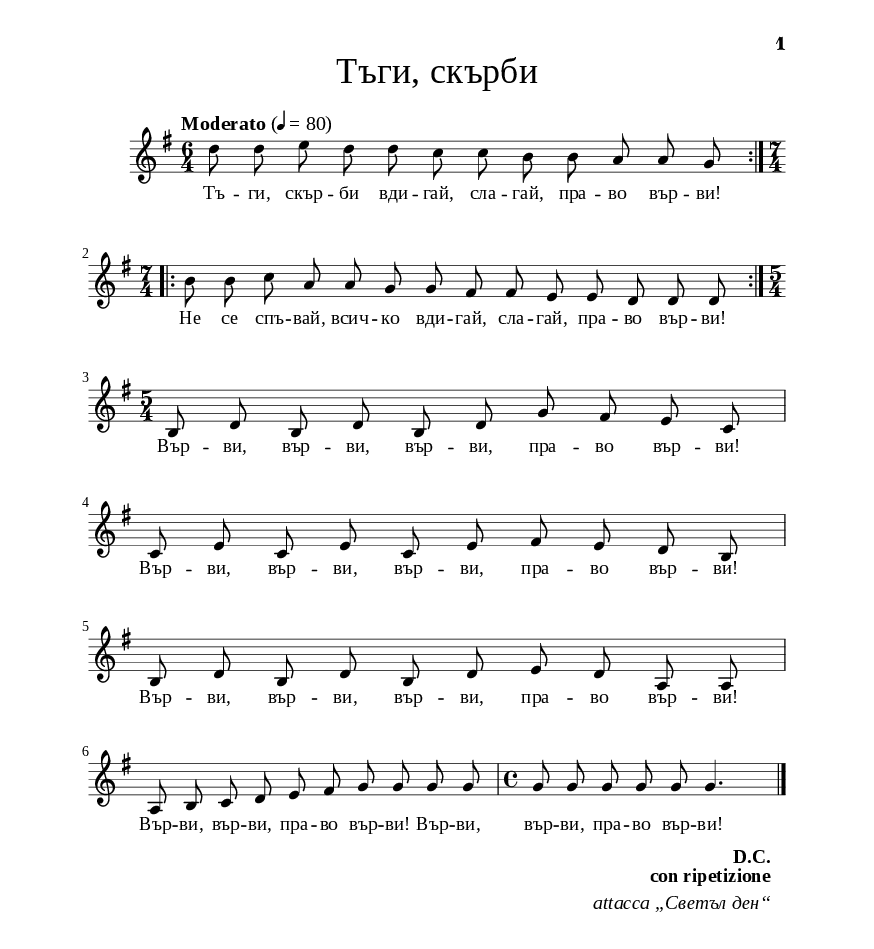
\version "2.24.4"

% include paper part and global functions
\include "include/globals.ily"

\bookpart {
  \label #'ref089
  \tocItem \markup "Тъги, скърби"
  \include "include/bookpart-paper.ily"
  \score {
    \include "include/score-layout.ily"

    \new Voice \absolute  {
      \clef treble
      \key g \major
      \time 6/4
      \tempoFunc "Moderato" 4 "80"
      \override Staff.BarLine.gap = 0.5
      \autoBeamOff


      d''8 d'' e'' d'' d''8 c'' c'' b' b'8 a' a' g' | \bar ":.|.:" \break


      \time 7/4 b' b' c'' a' a' g' g' fis' fis' e' e' d' d' d' | \bar ":|."

      \time 5/4 b d' b d' b d'

      g' fis' e' c' | \break

      c' e' c' e'  c' e' fis' e' d' b  |  \break

      b d' b d' b d' e' d' a a | \break
      a b c' d' e' fis' g' g' g' g' |
      \time 4/4  g' g' g' g' g' g'4.  |  \bar "|."

    }
    \addlyrics {
      Тъ -- ги, скър -- би вди  -- гай, сла  -- гай,

      пра  --  во вър -- ви!

      Не се спъ -- вай, всич -- ко вди -- гай,

      сла -- гай, пра -- во вър -- ви!

      Вър -- ви, вър -- ви, вър -- ви, пра -- во вър -- ви!

      Вър -- ви, вър -- ви, вър -- ви, пра -- во вър -- ви!

      Вър -- ви, вър -- ви, вър -- ви, пра -- во вър -- ви!

      Вър -- ви, вър -- ви, пра -- во вър -- ви!

      Вър -- ви, вър -- ви, пра -- во вър -- ви!
    }

    \header {
      title = \titleFunc #'ref_desc_13 "Тъги, скърби" "Tăgi, skărbi"
    }

    \midi{}

  } % score



  \markup \dc-two "D.C." " con ripetizione"
  \markup \huge \italic \dc-one-nobold "attacca „Светъл ден“"

} % bookpart
